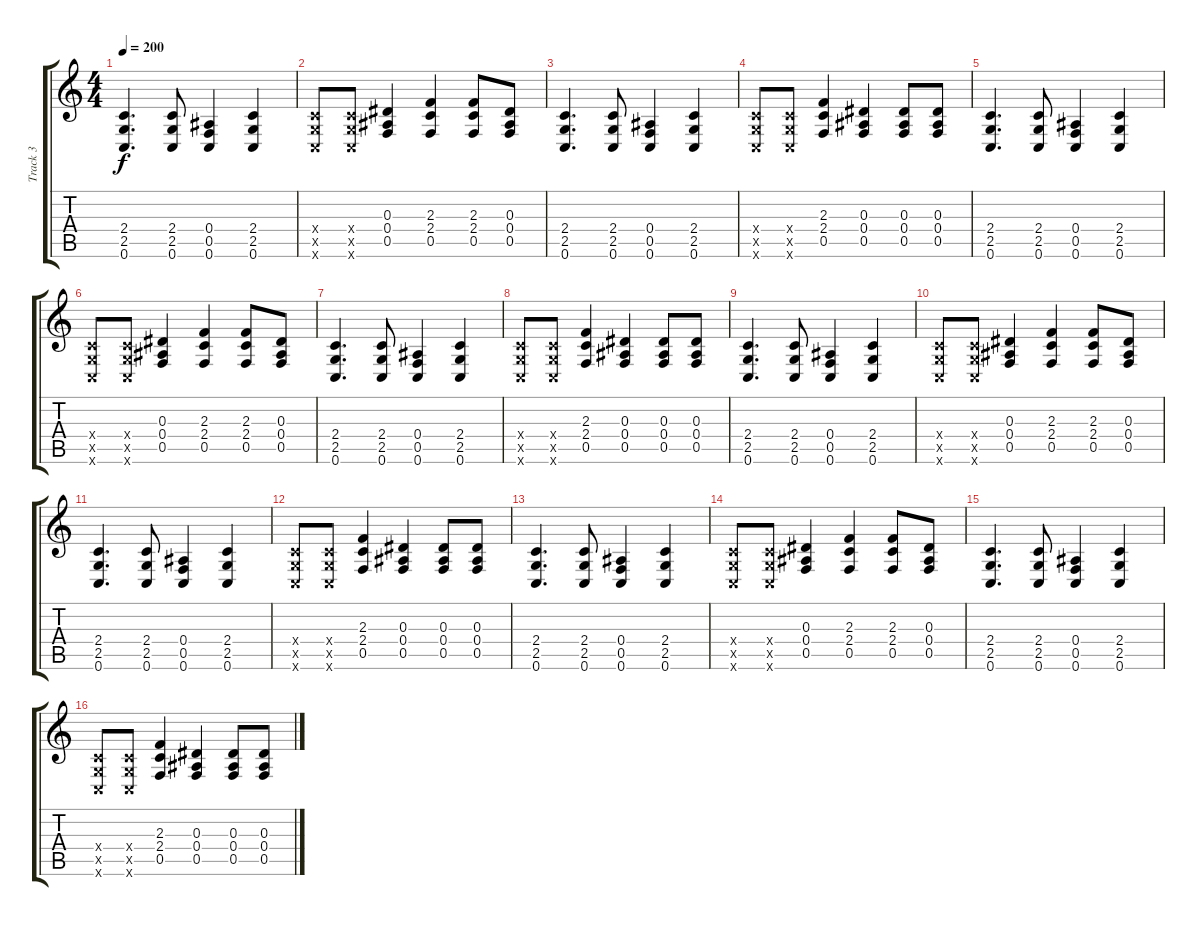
\track ("Track 3" "Track 3") {instrument acousticguitarsteel}
\staff {score tabs}
\tuning (C4 G3 Eb3 Bb2 F2 C2) {hide}
\ts (4 4)
\tempo 200
\clef g2
\ks c
(2.4 2.5 0.6).4{d dy f} (2.4 2.5 0.6).8 (0.4 0.5 0.6).4 (2.4 2.5 0.6).4 |
(2.4{x} 2.5{x} 0.6{x}).8 (2.4{x} 2.5{x} 0.6{x}).8 (0.3 0.4 0.5).4 (2.3 2.4 0.5).4 (2.3 2.4 0.5).8 (0.3 0.4 0.5).8 |
(2.4 2.5 0.6).4{d} (2.4 2.5 0.6).8 (0.4 0.5 0.6).4 (2.4 2.5 0.6).4 |
(2.4{x} 2.5{x} 0.6{x}).8 (2.4{x} 2.5{x} 0.6{x}).8 (2.3 2.4 0.5).4 (0.3 0.4 0.5).4 (0.3 0.4 0.5).8 (0.3 0.4 0.5).8 |
(2.4 2.5 0.6).4{d} (2.4 2.5 0.6).8 (0.4 0.5 0.6).4 (2.4 2.5 0.6).4 |
(2.4{x} 2.5{x} 0.6{x}).8 (2.4{x} 2.5{x} 0.6{x}).8 (0.3 0.4 0.5).4 (2.3 2.4 0.5).4 (2.3 2.4 0.5).8 (0.3 0.4 0.5).8 |
(2.4 2.5 0.6).4{d} (2.4 2.5 0.6).8 (0.4 0.5 0.6).4 (2.4 2.5 0.6).4 |
(2.4{x} 2.5{x} 0.6{x}).8 (2.4{x} 2.5{x} 0.6{x}).8 (2.3 2.4 0.5).4 (0.3 0.4 0.5).4 (0.3 0.4 0.5).8 (0.3 0.4 0.5).8 |
(2.4 2.5 0.6).4{d} (2.4 2.5 0.6).8 (0.4 0.5 0.6).4 (2.4 2.5 0.6).4 |
(2.4{x} 2.5{x} 0.6{x}).8 (2.4{x} 2.5{x} 0.6{x}).8 (0.3 0.4 0.5).4 (2.3 2.4 0.5).4 (2.3 2.4 0.5).8 (0.3 0.4 0.5).8 |
(2.4 2.5 0.6).4{d} (2.4 2.5 0.6).8 (0.4 0.5 0.6).4 (2.4 2.5 0.6).4 |
(2.4{x} 2.5{x} 0.6{x}).8 (2.4{x} 2.5{x} 0.6{x}).8 (2.3 2.4 0.5).4 (0.3 0.4 0.5).4 (0.3 0.4 0.5).8 (0.3 0.4 0.5).8 |
(2.4 2.5 0.6).4{d} (2.4 2.5 0.6).8 (0.4 0.5 0.6).4 (2.4 2.5 0.6).4 |
(2.4{x} 2.5{x} 0.6{x}).8 (2.4{x} 2.5{x} 0.6{x}).8 (0.3 0.4 0.5).4 (2.3 2.4 0.5).4 (2.3 2.4 0.5).8 (0.3 0.4 0.5).8 |
(2.4 2.5 0.6).4{d} (2.4 2.5 0.6).8 (0.4 0.5 0.6).4 (2.4 2.5 0.6).4 |
(2.4{x} 2.5{x} 0.6{x}).8 (2.4{x} 2.5{x} 0.6{x}).8 (2.3 2.4 0.5).4 (0.3 0.4 0.5).4 (0.3 0.4 0.5).8 (0.3 0.4 0.5).8
